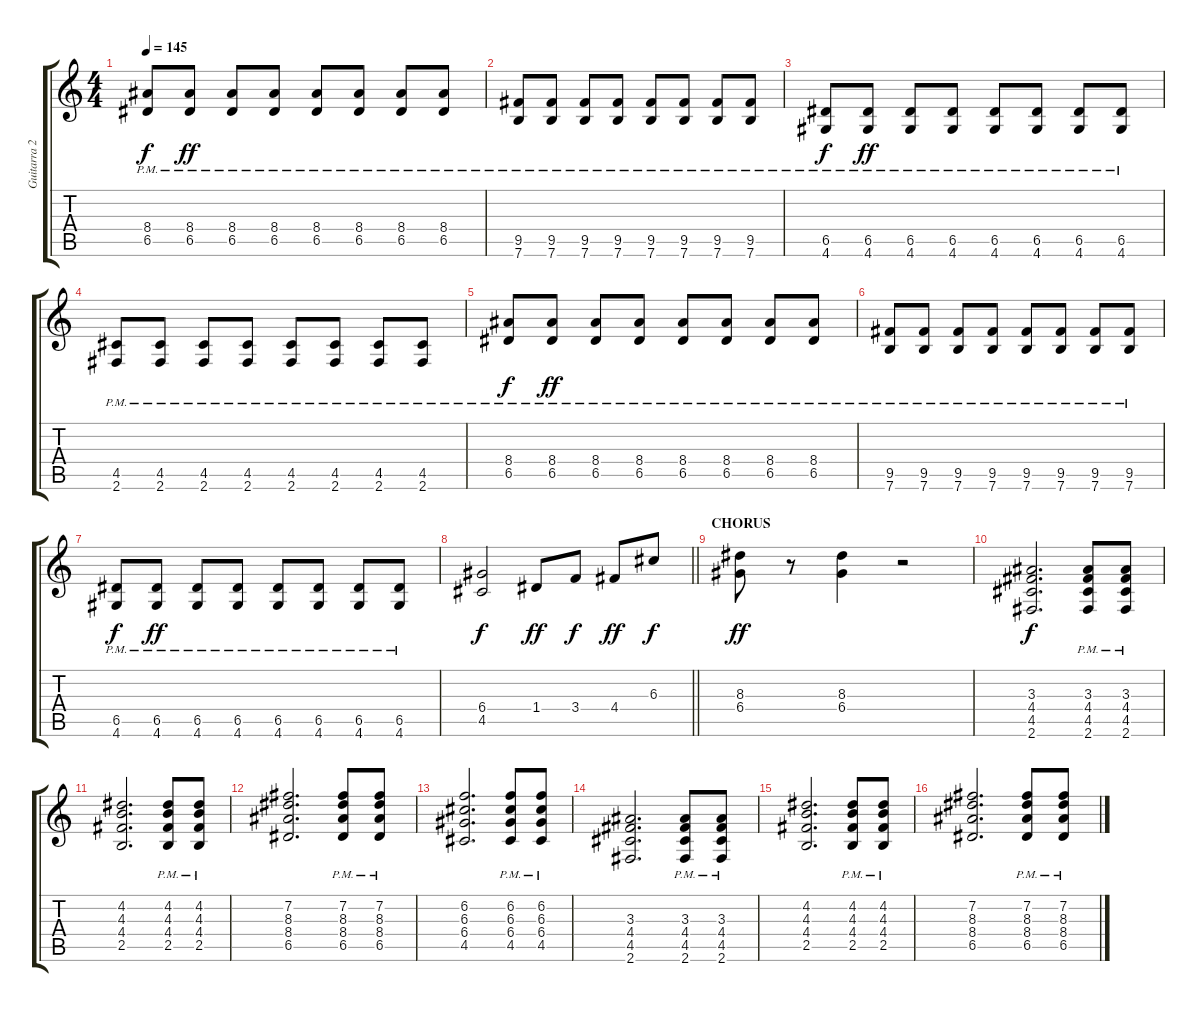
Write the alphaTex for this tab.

\track ("Guitarra 2" "Guitarra 2") {instrument overdrivenguitar}
\staff {score tabs}
\tuning (E4 B3 G3 D3 A2 E2) {hide}
\ts (4 4)
\tempo 145
\clef g2
\ks c
(8.4{pm} 6.5{pm}).8{dy f} (8.4{pm} 6.5{pm}).8{dy ff} (8.4{pm} 6.5{pm}).8 (8.4{pm} 6.5{pm}).8 (8.4{pm} 6.5{pm}).8 (8.4{pm} 6.5{pm}).8 (8.4{pm} 6.5{pm}).8 (8.4{pm} 6.5{pm}).8 |
(9.5{pm} 7.6{pm}).8 (9.5{pm} 7.6{pm}).8 (9.5{pm} 7.6{pm}).8 (9.5{pm} 7.6{pm}).8 (9.5{pm} 7.6{pm}).8 (9.5{pm} 7.6{pm}).8 (9.5{pm} 7.6{pm}).8 (9.5{pm} 7.6{pm}).8 |
(6.5{pm} 4.6{pm}).8{dy f} (6.5{pm} 4.6{pm}).8{dy ff} (6.5{pm} 4.6{pm}).8 (6.5{pm} 4.6{pm}).8 (6.5{pm} 4.6{pm}).8 (6.5{pm} 4.6{pm}).8 (6.5{pm} 4.6{pm}).8 (6.5{pm} 4.6{pm}).8 |
(4.5{pm} 2.6).8 (4.5{pm} 2.6).8 (4.5{pm} 2.6).8 (4.5{pm} 2.6).8 (4.5{pm} 2.6).8 (4.5{pm} 2.6).8 (4.5{pm} 2.6).8 (4.5{pm} 2.6).8 |
(8.4{pm} 6.5{pm}).8{dy f} (8.4{pm} 6.5{pm}).8{dy ff} (8.4{pm} 6.5{pm}).8 (8.4{pm} 6.5{pm}).8 (8.4{pm} 6.5{pm}).8 (8.4{pm} 6.5{pm}).8 (8.4{pm} 6.5{pm}).8 (8.4{pm} 6.5{pm}).8 |
(9.5{pm} 7.6{pm}).8 (9.5{pm} 7.6{pm}).8 (9.5{pm} 7.6{pm}).8 (9.5{pm} 7.6{pm}).8 (9.5{pm} 7.6{pm}).8 (9.5{pm} 7.6{pm}).8 (9.5{pm} 7.6{pm}).8 (9.5{pm} 7.6{pm}).8 |
(6.5{pm} 4.6{pm}).8{dy f} (6.5{pm} 4.6{pm}).8{dy ff} (6.5{pm} 4.6{pm}).8 (6.5{pm} 4.6{pm}).8 (6.5{pm} 4.6{pm}).8 (6.5{pm} 4.6{pm}).8 (6.5{pm} 4.6{pm}).8 (6.5{pm} 4.6{pm}).8 |
\barLineRight lightlight
(6.4 4.5).2{dy f} 1.4.8{dy ff} 3.4.8{dy f} 4.4.8{dy ff} 6.3.8{dy f} |
\section ("" "CHORUS")
(8.3 6.4).8{dy ff} r.8 (8.3 6.4).4 r.2 |
(3.3 4.4 4.5 2.6).2{d dy f} (3.3{pm} 4.4{pm} 4.5{pm} 2.6{pm}).8 (3.3{pm} 4.4{pm} 4.5{pm} 2.6{pm}).8 |
(4.2 4.3 4.4 2.5).2{d} (4.2{pm} 4.3{pm} 4.4{pm} 2.5{pm}).8 (4.2{pm} 4.3{pm} 4.4{pm} 2.5{pm}).8 |
(7.2 8.3 8.4 6.5).2{d} (7.2{pm} 8.3{pm} 8.4{pm} 6.5{pm}).8 (7.2{pm} 8.3{pm} 8.4{pm} 6.5{pm}).8 |
(6.2 6.3 6.4 4.5).2{d} (6.2{pm} 6.3{pm} 6.4{pm} 4.5{pm}).8 (6.2{pm} 6.3{pm} 6.4{pm} 4.5{pm}).8 |
(3.3 4.4 4.5 2.6).2{d} (3.3{pm} 4.4{pm} 4.5{pm} 2.6{pm}).8 (3.3{pm} 4.4{pm} 4.5{pm} 2.6{pm}).8 |
(4.2 4.3 4.4 2.5).2{d} (4.2{pm} 4.3{pm} 4.4{pm} 2.5{pm}).8 (4.2{pm} 4.3{pm} 4.4{pm} 2.5{pm}).8 |
(7.2 8.3 8.4 6.5).2{d} (7.2{pm} 8.3{pm} 8.4{pm} 6.5{pm}).8 (7.2{pm} 8.3{pm} 8.4{pm} 6.5{pm}).8
